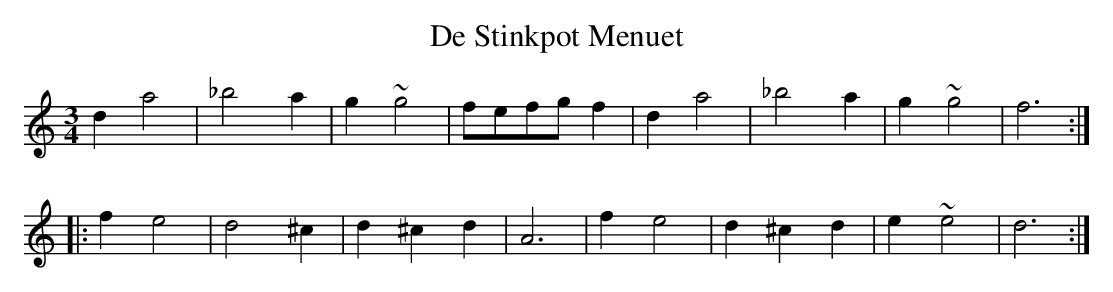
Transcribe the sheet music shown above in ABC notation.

X:1
T:De Stinkpot Menuet
M:3/4
K:Ddor
d2a4|_b4a2|g2~g4|fefgf2|d2a4|_b4a2|g2~g4|f6:|
|:f2e4|d4^c2|d2^c2d2|A6|f2e4|d2^c2d2|e2~e4|d6:|
